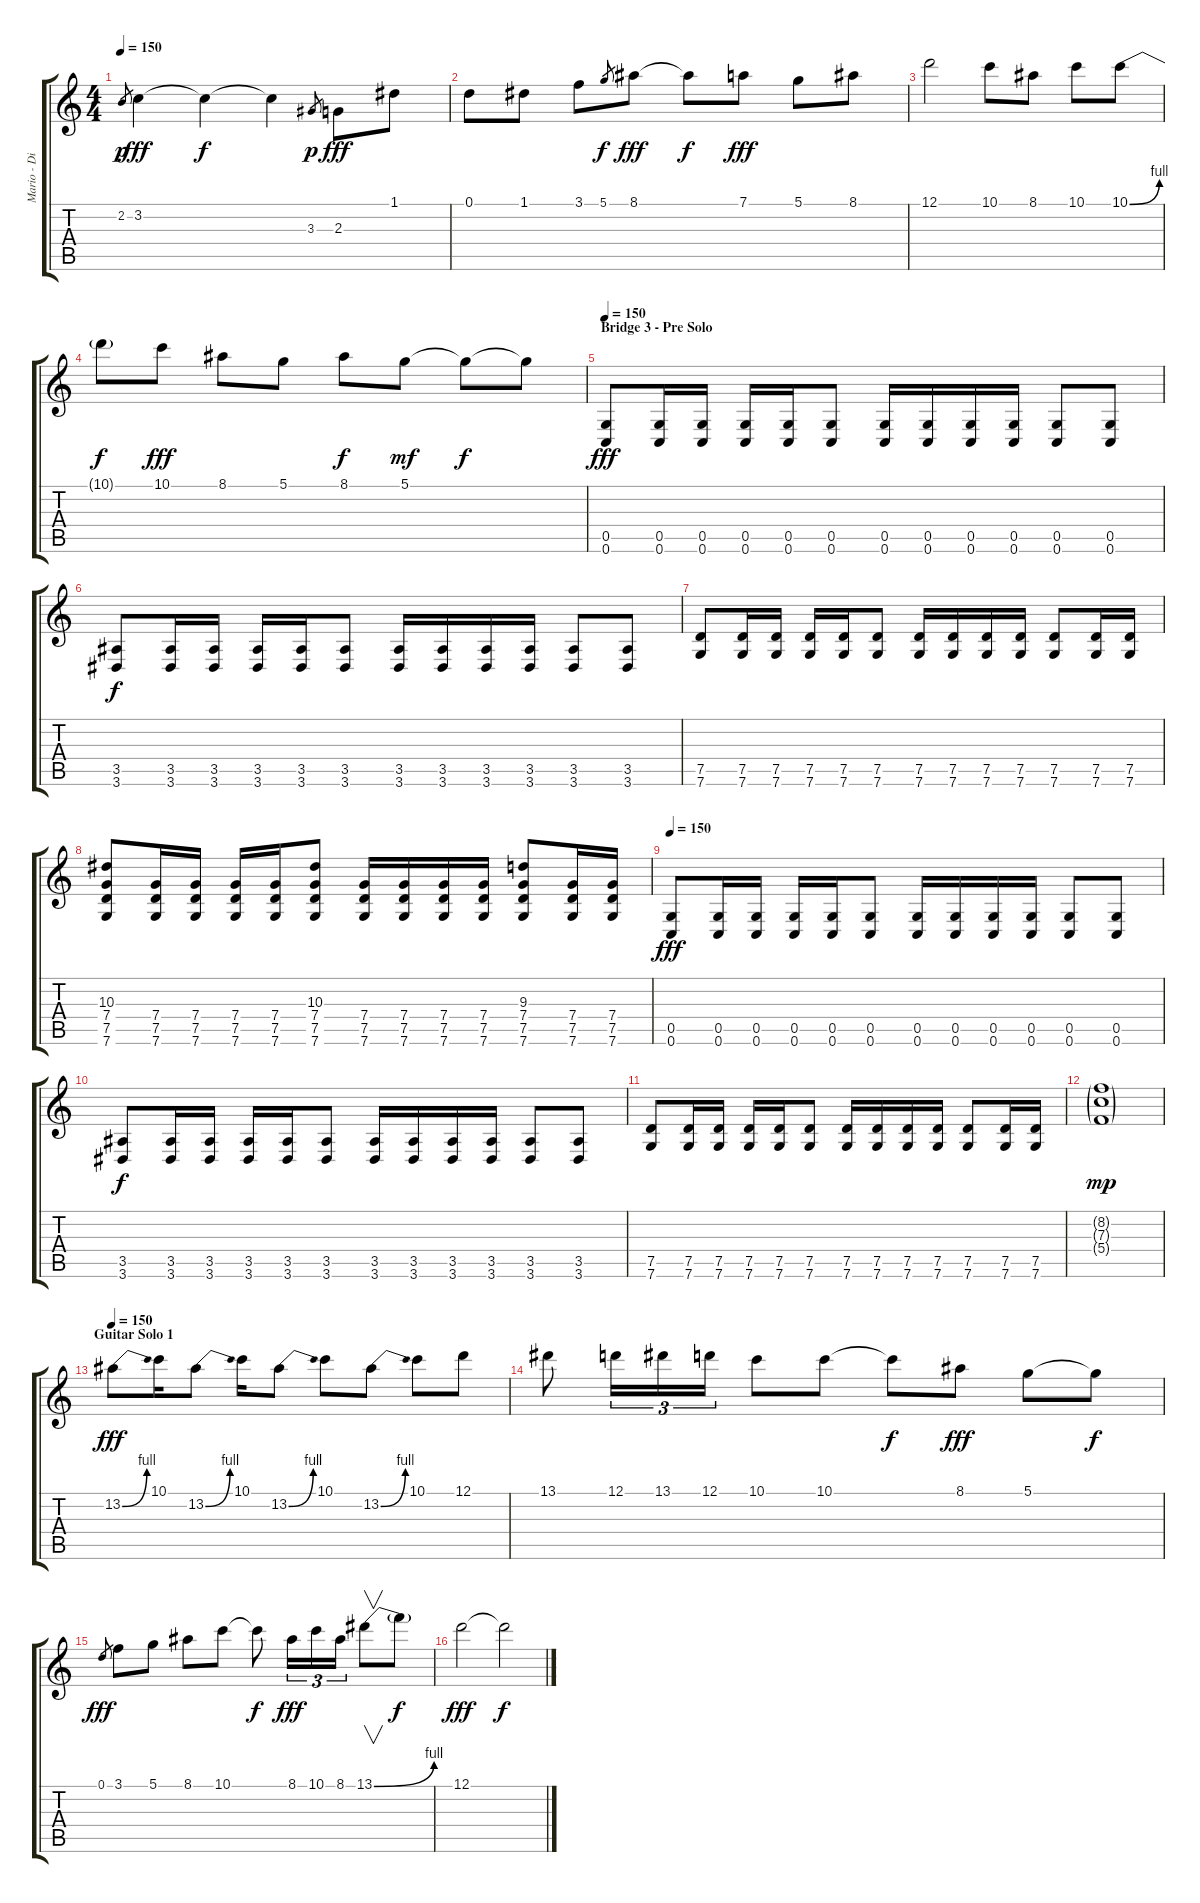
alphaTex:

\track ("Mario - Dist" "Mario - Di") {instrument distortionguitar}
\staff {score tabs}
\tuning (D4 A3 F3 C3 G2 C2) {hide}
\ts (4 4)
\tempo 150
\clef g2
\ks c
2.2.8{gr dy p} 3.2.4{dy fff} 3.2{t}.4{dy f} 3.2{t}.4 3.3.8{gr dy p} 2.3.8{dy fff} 1.1.8 |
0.1.8 1.1.8 3.1.8 5.1.8{gr dy f} 8.1.8{dy fff} 8.1{t}.8{dy f} 7.1.8{dy fff} 5.1.8 8.1.8 |
12.1.2 10.1.8 8.1.8 10.1.8 10.1{be (bend 0 0 60 4)}.8 |
10.1{t}.8{dy f} 10.1.8{dy fff} 8.1.8 5.1.8 8.1.8{dy f} 5.1.8{dy mf} 5.1{t}.8{dy f} 5.1{t}.8 |
\section ("" "Bridge 3 - Pre Solo")
\tempo 150
(0.5 0.6).8{dy fff volume 13 instrument distortionguitar} (0.5 0.6).16 (0.5 0.6).16 (0.5 0.6).16 (0.5 0.6).16 (0.5 0.6).8 (0.5 0.6).16 (0.5 0.6).16 (0.5 0.6).16 (0.5 0.6).16 (0.5 0.6).8 (0.5 0.6).8 |
(3.5 3.6).8{dy f} (3.5 3.6).16 (3.5 3.6).16 (3.5 3.6).16 (3.5 3.6).16 (3.5 3.6).8 (3.5 3.6).16 (3.5 3.6).16 (3.5 3.6).16 (3.5 3.6).16 (3.5 3.6).8 (3.5 3.6).8 |
(7.5 7.6).8 (7.5 7.6).16 (7.5 7.6).16 (7.5 7.6).16 (7.5 7.6).16 (7.5 7.6).8 (7.5 7.6).16 (7.5 7.6).16 (7.5 7.6).16 (7.5 7.6).16 (7.5 7.6).8 (7.5 7.6).16 (7.5 7.6).16 |
(10.3 7.4 7.5 7.6).8 (7.4 7.5 7.6).16 (7.4 7.5 7.6).16 (7.4 7.5 7.6).16 (7.4 7.5 7.6).16 (10.3 7.4 7.5 7.6).8 (7.4 7.5 7.6).16 (7.4 7.5 7.6).16 (7.4 7.5 7.6).16 (7.4 7.5 7.6).16 (9.3 7.4 7.5 7.6).8 (7.4 7.5 7.6).16 (7.4 7.5 7.6).16 |
\tempo 150
(0.5 0.6).8{dy fff volume 13 instrument distortionguitar} (0.5 0.6).16 (0.5 0.6).16 (0.5 0.6).16 (0.5 0.6).16 (0.5 0.6).8 (0.5 0.6).16 (0.5 0.6).16 (0.5 0.6).16 (0.5 0.6).16 (0.5 0.6).8 (0.5 0.6).8 |
(3.5 3.6).8{dy f} (3.5 3.6).16 (3.5 3.6).16 (3.5 3.6).16 (3.5 3.6).16 (3.5 3.6).8 (3.5 3.6).16 (3.5 3.6).16 (3.5 3.6).16 (3.5 3.6).16 (3.5 3.6).8 (3.5 3.6).8 |
(7.5 7.6).8 (7.5 7.6).16 (7.5 7.6).16 (7.5 7.6).16 (7.5 7.6).16 (7.5 7.6).8 (7.5 7.6).16 (7.5 7.6).16 (7.5 7.6).16 (7.5 7.6).16 (7.5 7.6).8 (7.5 7.6).16 (7.5 7.6).16 |
(8.2{g} 7.3{g} 5.4{g}).1{dy mp} |
\section ("" "Guitar Solo 1")
\tempo 150
13.2{be (bend 0 0 60 4)}.8{dy fff volume 16 balance 8 instrument overdrivenguitar} 10.1.16 13.2{be (bend 0 0 60 4)}.8 10.1.16 13.2{be (bend 0 0 60 4)}.8 10.1.8 13.2{be (bend 0 0 60 4)}.8 10.1.8 12.1.8 |
13.1.8 12.1.16{tu (3 2)} 13.1.16{tu (3 2)} 12.1.16{tu (3 2)} 10.1.8 10.1.8 10.1{t}.8{dy f} 8.1.8{dy fff} 5.1.8 5.1{t}.8{dy f} |
0.1.8{gr dy fff} 3.1.8 5.1.8 8.1.8 10.1.8 10.1{t}.8{dy f} 8.1.16{tu (3 2) dy fff} 10.1.16{tu (3 2)} 8.1.16{tu (3 2)} 13.1{be (bend 0 0 60 4)}.8{v} 13.1{t}.8{dy f} |
12.1.2{dy fff} 12.1{t}.2{dy f}
